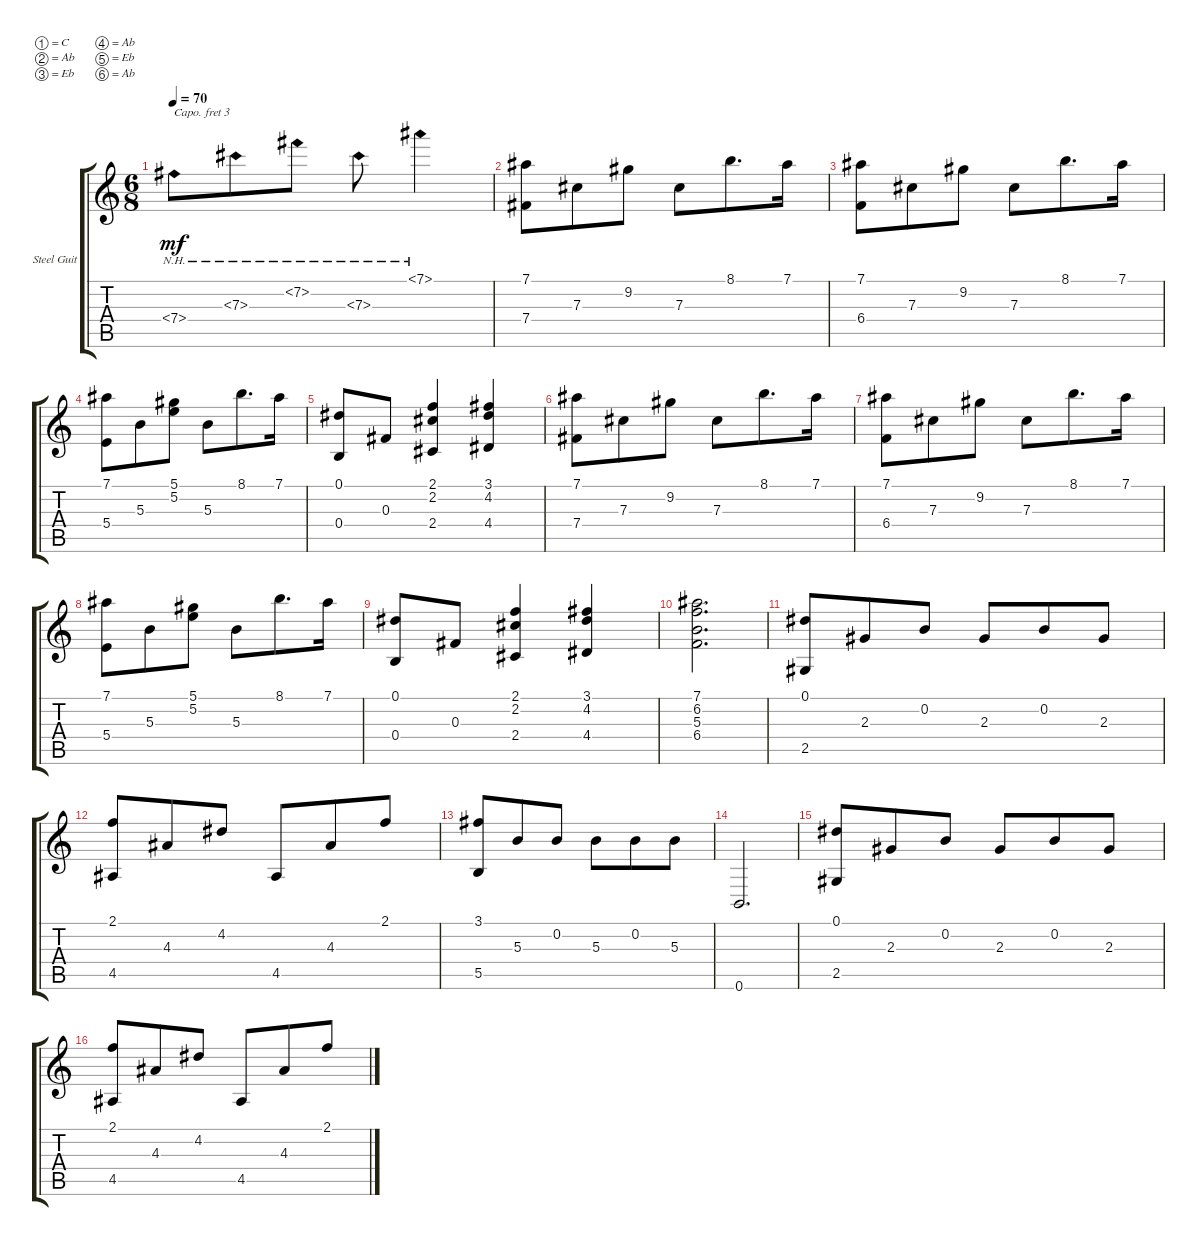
\defaultSystemsLayout 4
\bracketExtendMode groupsimilarinstruments
\firstSystemTrackNameOrientation horizontal
\otherSystemsTrackNameOrientation horizontal
\track ("Steel Guitar" "Steel Guit") {instrument acousticguitarsteel}
\staff {score tabs}
\capo 3
\tuning (C4 Ab3 Eb3 Ab2 Eb2 Ab1)
\ts (6 8)
\tempo 70
\clef g2
\scale
0.993164
\ks c
7.4{nh}.8{dy mf instrument acousticguitarsteel} 7.3{nh}.8 7.2{nh}.8 7.3{nh}.8 7.1{nh}.4 |
\scale
1.00355 (7.1 7.4).8 7.3.8 9.2.8 7.3.8 8.1.8{d} 7.1.16 |
\scale
1.00322 (7.1 6.4).8 7.3.8 9.2.8 7.3.8 8.1.8{d} 7.1.16 |
(7.1 5.4).8 5.3.8 (5.2 5.1).8 5.3.8 8.1.8{d} 7.1.16 |
(0.4 0.1).8 0.3.8 (2.4 2.2 2.1).4 (4.4 4.2 3.1).4 |
(7.1 7.4).8 7.3.8 9.2.8 7.3.8 8.1.8{d} 7.1.16 |
(7.1 6.4).8 7.3.8 9.2.8 7.3.8 8.1.8{d} 7.1.16 |
(7.1 5.4).8 5.3.8 (5.2 5.1).8 5.3.8 8.1.8{d} 7.1.16 |
(0.4 0.1).8 0.3.8 (2.4 2.2 2.1).4 (4.4 4.2 3.1).4 |
(6.4 7.1 6.2 5.3).2{d} |
(2.5 0.1).8 2.3.8 0.2.8 2.3.8 0.2.8 2.3.8 |
(4.5 2.1).8 4.3.8 4.2.8 4.5.8 4.3.8 2.1.8 |
(5.5 3.1).8 5.3.8 0.2.8 5.3.8 0.2.8 5.3.8 |
0.6.2{d} |
(2.5 0.1).8 2.3.8 0.2.8 2.3.8 0.2.8 2.3.8 |
(4.5 2.1).8 4.3.8 4.2.8 4.5.8 4.3.8 2.1.8
